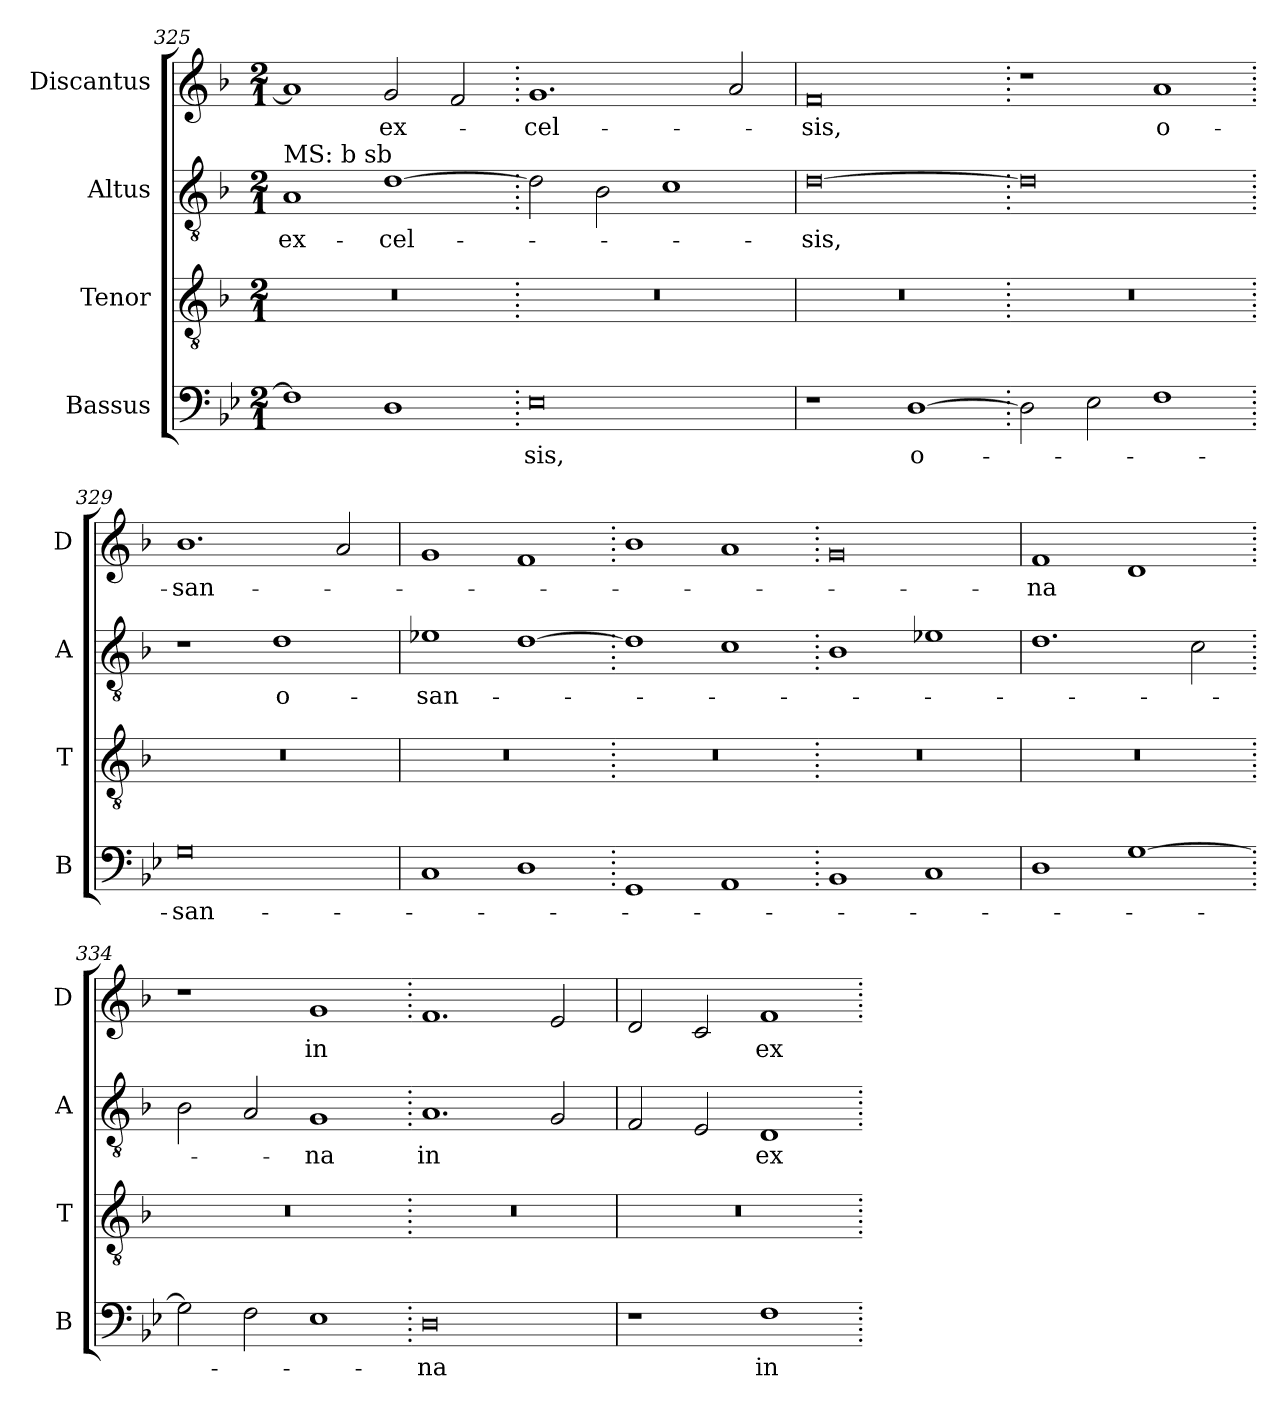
**kern	**text	**kern	**kern	**text	**kern	**text
*part4	*part4	*part3	*part2	*part2	*part1	*part1
*staff4	*staff4	*staff3	*staff2	*staff2	*staff1	*staff1
*I"Bassus	*	*I"Tenor	*I"Altus	*	*I"Discantus	*
*I'B	*	*I'T	*I'A	*	*I'D	*
*clefF4	*	*clefGv2	*clefGv2	*	*clefG2	*
*k[b-e-]	*	*k[b-]	*k[b-]	*	*k[b-]	*
*M2/1	*	*M2/1	*M2/1	*	*M2/1	*
=325	=325	=325	=325	=325	=325	=325
!	!	!	!LO:TX:a:t=MS&colon; b sb	!	!	!
1F]	.	0r	1A	ex-	1a]	.
1D	.	.	[1d	-cel-	2g	ex-
.	.	.	.	.	2f	.
=326.	=326.	=326.	=326.	=326.	=326.	=326.
0E-	-sis,	0r	2d]	.	1.g	-cel-
.	.	.	2B-	.	.	.
.	.	.	1c	.	.	.
.	.	.	.	.	2a	.
=327	=327	=327	=327	=327	=327	=327
1r	.	0r	[0d	-sis,	0f	-sis,
[1D	o-	.	.	.	.	.
=328.	=328.	=328.	=328.	=328.	=328.	=328.
2D]	.	0r	0d]	.	1r	.
2E-	.	.	.	.	.	.
1F	.	.	.	.	1a	o-
=329.	=329.	=329.	=329.	=329.	=329.	=329.
0G	-san-	0r	1r	.	1.b-	-san-
.	.	.	1d	o-	.	.
.	.	.	.	.	2a	.
=330	=330	=330	=330	=330	=330	=330
1C	.	0r	1e-X	-san-	1g	.
1D	.	.	[1d	.	1f	.
=331.	=331.	=331.	=331.	=331.	=331.	=331.
1GG	.	0r	1d]	.	1b-	.
1AA	.	.	1c	.	1a	.
=332.	=332.	=332.	=332.	=332.	=332.	=332.
1BB-	.	0r	1B-	.	0g	.
1C	.	.	1e-X	.	.	.
=333	=333	=333	=333	=333	=333	=333
1D	.	0r	1.d	.	1f	-na
[1G	.	.	.	.	1d	.
.	.	.	2c	.	.	.
=334.	=334.	=334.	=334.	=334.	=334.	=334.
2G]	.	0r	2B-	.	1r	.
2F	.	.	2A	.	.	.
1E-	.	.	1G	-na	1g	in
=335.	=335.	=335.	=335.	=335.	=335.	=335.
0D	-na	0r	1.A	in	1.f	.
.	.	.	2G	.	2e	.
=336	=336	=336	=336	=336	=336	=336
1r	.	0r	2F	.	2d	.
.	.	.	2E	.	2c	.
1F	in	.	1D	ex-	1f	ex-
=.	=.	=.	=.	=.	=.	=.
*-	*-	*-	*-	*-	*-	*-
